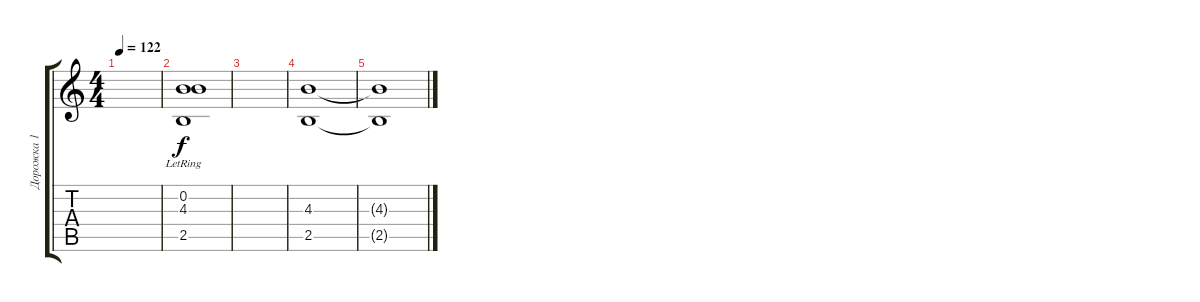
\track ("Дорожка 1" "Дорожка 1") {instrument acousticguitarnylon}
\staff {score tabs}
\tuning (E4 B3 G3 D3 A2 E2) {hide}
\ts (4 4)
\tempo 122
\clef g2
\ks c
|
(0.2 4.3{lr} 2.5{lr}).1 |
|
(4.3 2.5).1 |
(4.3{t} 2.5{t}).1
